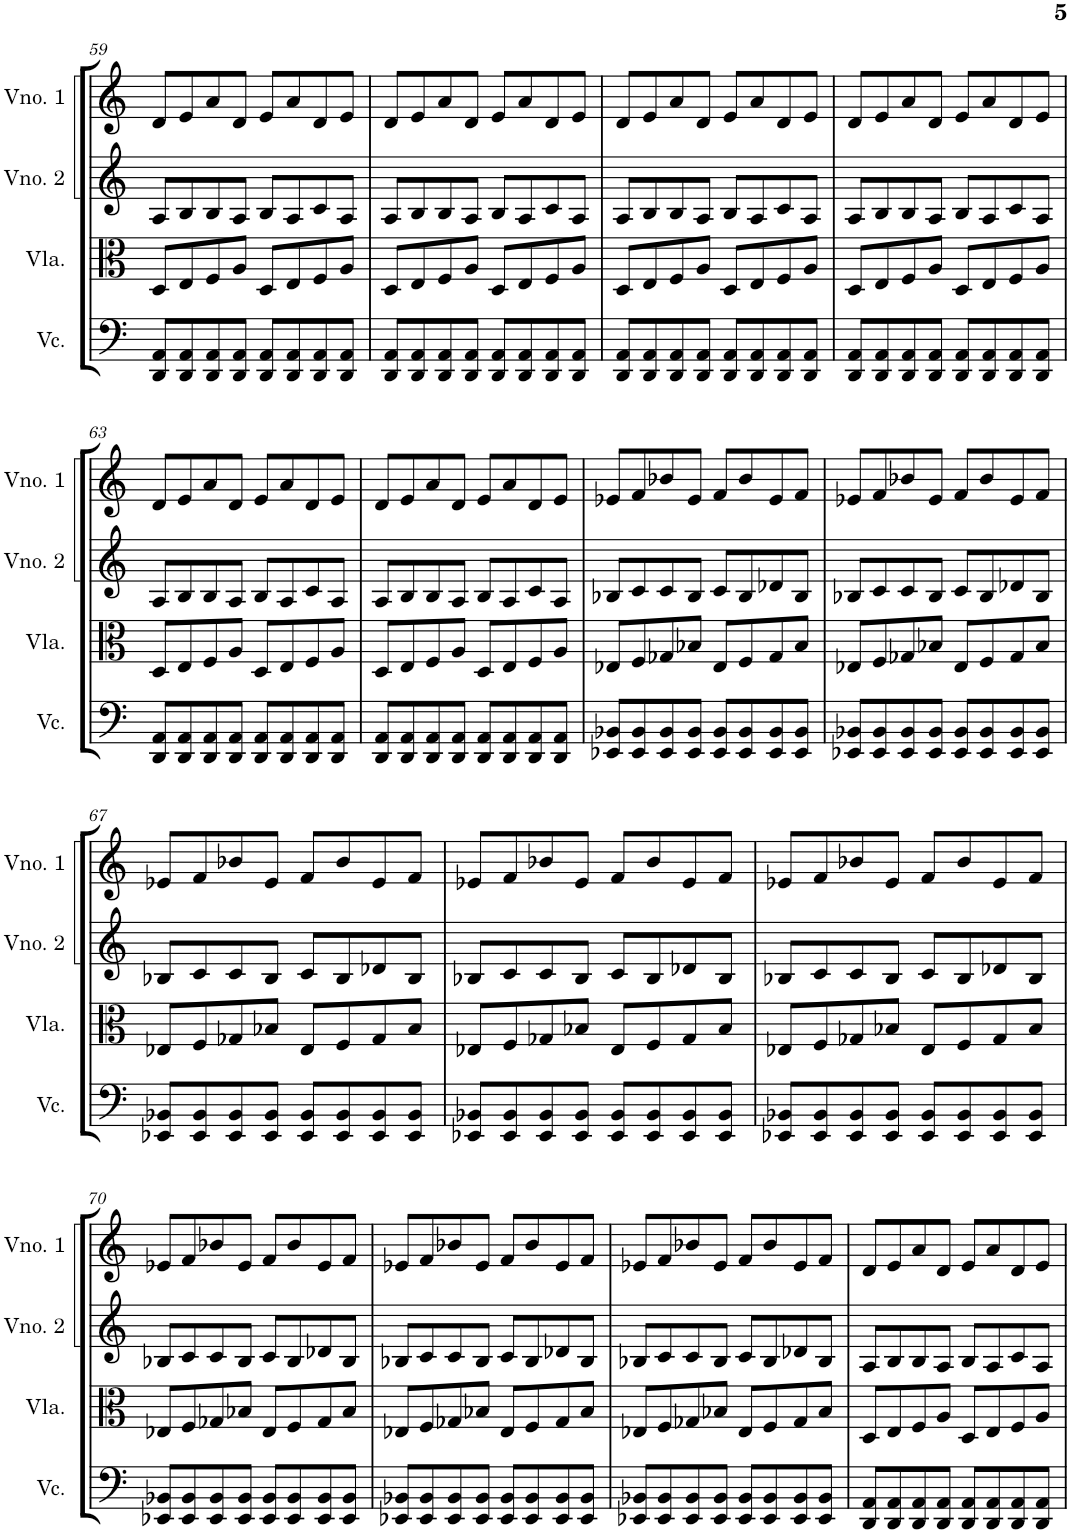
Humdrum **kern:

**kern	**kern	**kern	**kern
*part4	*part3	*part2	*part1
*staff4	*staff3	*staff2	*staff1
*I"Violoncelo	*I"Viola	*I"Violino 2	*I"Violino 1
*I'Vc.	*I'Vla.	*I'Vno. 2	*I'Vno. 1
!!LO:PB:g=z
*clefF4	*clefC3	*clefG2	*clefG2
*k[]	*k[]	*k[]	*k[]
*M4/4	*M4/4	*M4/4	*M4/4
=59	=59	=59	=59
8DD/ 8AA/L	8D/L	8A/L	8d/L
8DD/ 8AA/	8E/	8B/	8e/
8DD/ 8AA/	8F/	8B/	8a/
8DD/ 8AA/J	8A/J	8A/J	8d/J
8DD/ 8AA/L	8D/L	8B/L	8e/L
8DD/ 8AA/	8E/	8A/	8a/
8DD/ 8AA/	8F/	8c/	8d/
8DD/ 8AA/J	8A/J	8A/J	8e/J
=60	=60	=60	=60
8DD/ 8AA/L	8D/L	8A/L	8d/L
8DD/ 8AA/	8E/	8B/	8e/
8DD/ 8AA/	8F/	8B/	8a/
8DD/ 8AA/J	8A/J	8A/J	8d/J
8DD/ 8AA/L	8D/L	8B/L	8e/L
8DD/ 8AA/	8E/	8A/	8a/
8DD/ 8AA/	8F/	8c/	8d/
8DD/ 8AA/J	8A/J	8A/J	8e/J
=61	=61	=61	=61
8DD/ 8AA/L	8D/L	8A/L	8d/L
8DD/ 8AA/	8E/	8B/	8e/
8DD/ 8AA/	8F/	8B/	8a/
8DD/ 8AA/J	8A/J	8A/J	8d/J
8DD/ 8AA/L	8D/L	8B/L	8e/L
8DD/ 8AA/	8E/	8A/	8a/
8DD/ 8AA/	8F/	8c/	8d/
8DD/ 8AA/J	8A/J	8A/J	8e/J
=62	=62	=62	=62
8DD/ 8AA/L	8D/L	8A/L	8d/L
8DD/ 8AA/	8E/	8B/	8e/
8DD/ 8AA/	8F/	8B/	8a/
8DD/ 8AA/J	8A/J	8A/J	8d/J
8DD/ 8AA/L	8D/L	8B/L	8e/L
8DD/ 8AA/	8E/	8A/	8a/
8DD/ 8AA/	8F/	8c/	8d/
8DD/ 8AA/J	8A/J	8A/J	8e/J
!!LO:LB:g=z
=63	=63	=63	=63
8DD/ 8AA/L	8D/L	8A/L	8d/L
8DD/ 8AA/	8E/	8B/	8e/
8DD/ 8AA/	8F/	8B/	8a/
8DD/ 8AA/J	8A/J	8A/J	8d/J
8DD/ 8AA/L	8D/L	8B/L	8e/L
8DD/ 8AA/	8E/	8A/	8a/
8DD/ 8AA/	8F/	8c/	8d/
8DD/ 8AA/J	8A/J	8A/J	8e/J
=64	=64	=64	=64
8DD/ 8AA/L	8D/L	8A/L	8d/L
8DD/ 8AA/	8E/	8B/	8e/
8DD/ 8AA/	8F/	8B/	8a/
8DD/ 8AA/J	8A/J	8A/J	8d/J
8DD/ 8AA/L	8D/L	8B/L	8e/L
8DD/ 8AA/	8E/	8A/	8a/
8DD/ 8AA/	8F/	8c/	8d/
8DD/ 8AA/J	8A/J	8A/J	8e/J
=65	=65	=65	=65
8EE-X/ 8BB-X/L	8E-X/L	8B-X/L	8e-X/L
8EE-/ 8BB-/	8F/	8c/	8f/
8EE-/ 8BB-/	8G-X/	8c/	8b-X/
8EE-/ 8BB-/J	8B-X/J	8B-/J	8e-/J
8EE-/ 8BB-/L	8E-/L	8c/L	8f/L
8EE-/ 8BB-/	8F/	8B-/	8b-/
8EE-/ 8BB-/	8G-/	8d-X/	8e-/
8EE-/ 8BB-/J	8B-/J	8B-/J	8f/J
=66	=66	=66	=66
8EE-X/ 8BB-X/L	8E-X/L	8B-X/L	8e-X/L
8EE-/ 8BB-/	8F/	8c/	8f/
8EE-/ 8BB-/	8G-X/	8c/	8b-X/
8EE-/ 8BB-/J	8B-X/J	8B-/J	8e-/J
8EE-/ 8BB-/L	8E-/L	8c/L	8f/L
8EE-/ 8BB-/	8F/	8B-/	8b-/
8EE-/ 8BB-/	8G-/	8d-X/	8e-/
8EE-/ 8BB-/J	8B-/J	8B-/J	8f/J
!!LO:LB:g=z
=67	=67	=67	=67
8EE-X/ 8BB-X/L	8E-X/L	8B-X/L	8e-X/L
8EE-/ 8BB-/	8F/	8c/	8f/
8EE-/ 8BB-/	8G-X/	8c/	8b-X/
8EE-/ 8BB-/J	8B-X/J	8B-/J	8e-/J
8EE-/ 8BB-/L	8E-/L	8c/L	8f/L
8EE-/ 8BB-/	8F/	8B-/	8b-/
8EE-/ 8BB-/	8G-/	8d-X/	8e-/
8EE-/ 8BB-/J	8B-/J	8B-/J	8f/J
=68	=68	=68	=68
8EE-X/ 8BB-X/L	8E-X/L	8B-X/L	8e-X/L
8EE-/ 8BB-/	8F/	8c/	8f/
8EE-/ 8BB-/	8G-X/	8c/	8b-X/
8EE-/ 8BB-/J	8B-X/J	8B-/J	8e-/J
8EE-/ 8BB-/L	8E-/L	8c/L	8f/L
8EE-/ 8BB-/	8F/	8B-/	8b-/
8EE-/ 8BB-/	8G-/	8d-X/	8e-/
8EE-/ 8BB-/J	8B-/J	8B-/J	8f/J
=69	=69	=69	=69
8EE-X/ 8BB-X/L	8E-X/L	8B-X/L	8e-X/L
8EE-/ 8BB-/	8F/	8c/	8f/
8EE-/ 8BB-/	8G-X/	8c/	8b-X/
8EE-/ 8BB-/J	8B-X/J	8B-/J	8e-/J
8EE-/ 8BB-/L	8E-/L	8c/L	8f/L
8EE-/ 8BB-/	8F/	8B-/	8b-/
8EE-/ 8BB-/	8G-/	8d-X/	8e-/
8EE-/ 8BB-/J	8B-/J	8B-/J	8f/J
!!LO:LB:g=z
=70	=70	=70	=70
8EE-X/ 8BB-X/L	8E-X/L	8B-X/L	8e-X/L
8EE-/ 8BB-/	8F/	8c/	8f/
8EE-/ 8BB-/	8G-X/	8c/	8b-X/
8EE-/ 8BB-/J	8B-X/J	8B-/J	8e-/J
8EE-/ 8BB-/L	8E-/L	8c/L	8f/L
8EE-/ 8BB-/	8F/	8B-/	8b-/
8EE-/ 8BB-/	8G-/	8d-X/	8e-/
8EE-/ 8BB-/J	8B-/J	8B-/J	8f/J
=71	=71	=71	=71
8EE-X/ 8BB-X/L	8E-X/L	8B-X/L	8e-X/L
8EE-/ 8BB-/	8F/	8c/	8f/
8EE-/ 8BB-/	8G-X/	8c/	8b-X/
8EE-/ 8BB-/J	8B-X/J	8B-/J	8e-/J
8EE-/ 8BB-/L	8E-/L	8c/L	8f/L
8EE-/ 8BB-/	8F/	8B-/	8b-/
8EE-/ 8BB-/	8G-/	8d-X/	8e-/
8EE-/ 8BB-/J	8B-/J	8B-/J	8f/J
=72	=72	=72	=72
8EE-X/ 8BB-X/L	8E-X/L	8B-X/L	8e-X/L
8EE-/ 8BB-/	8F/	8c/	8f/
8EE-/ 8BB-/	8G-X/	8c/	8b-X/
8EE-/ 8BB-/J	8B-X/J	8B-/J	8e-/J
8EE-/ 8BB-/L	8E-/L	8c/L	8f/L
8EE-/ 8BB-/	8F/	8B-/	8b-/
8EE-/ 8BB-/	8G-/	8d-X/	8e-/
8EE-/ 8BB-/J	8B-/J	8B-/J	8f/J
=73	=73	=73	=73
8DD/ 8AA/L	8D/L	8A/L	8d/L
8DD/ 8AA/	8E/	8B/	8e/
8DD/ 8AA/	8F/	8B/	8a/
8DD/ 8AA/J	8A/J	8A/J	8d/J
8DD/ 8AA/L	8D/L	8B/L	8e/L
8DD/ 8AA/	8E/	8A/	8a/
8DD/ 8AA/	8F/	8c/	8d/
8DD/ 8AA/J	8A/J	8A/J	8e/J
=	=	=	=
*-	*-	*-	*-
